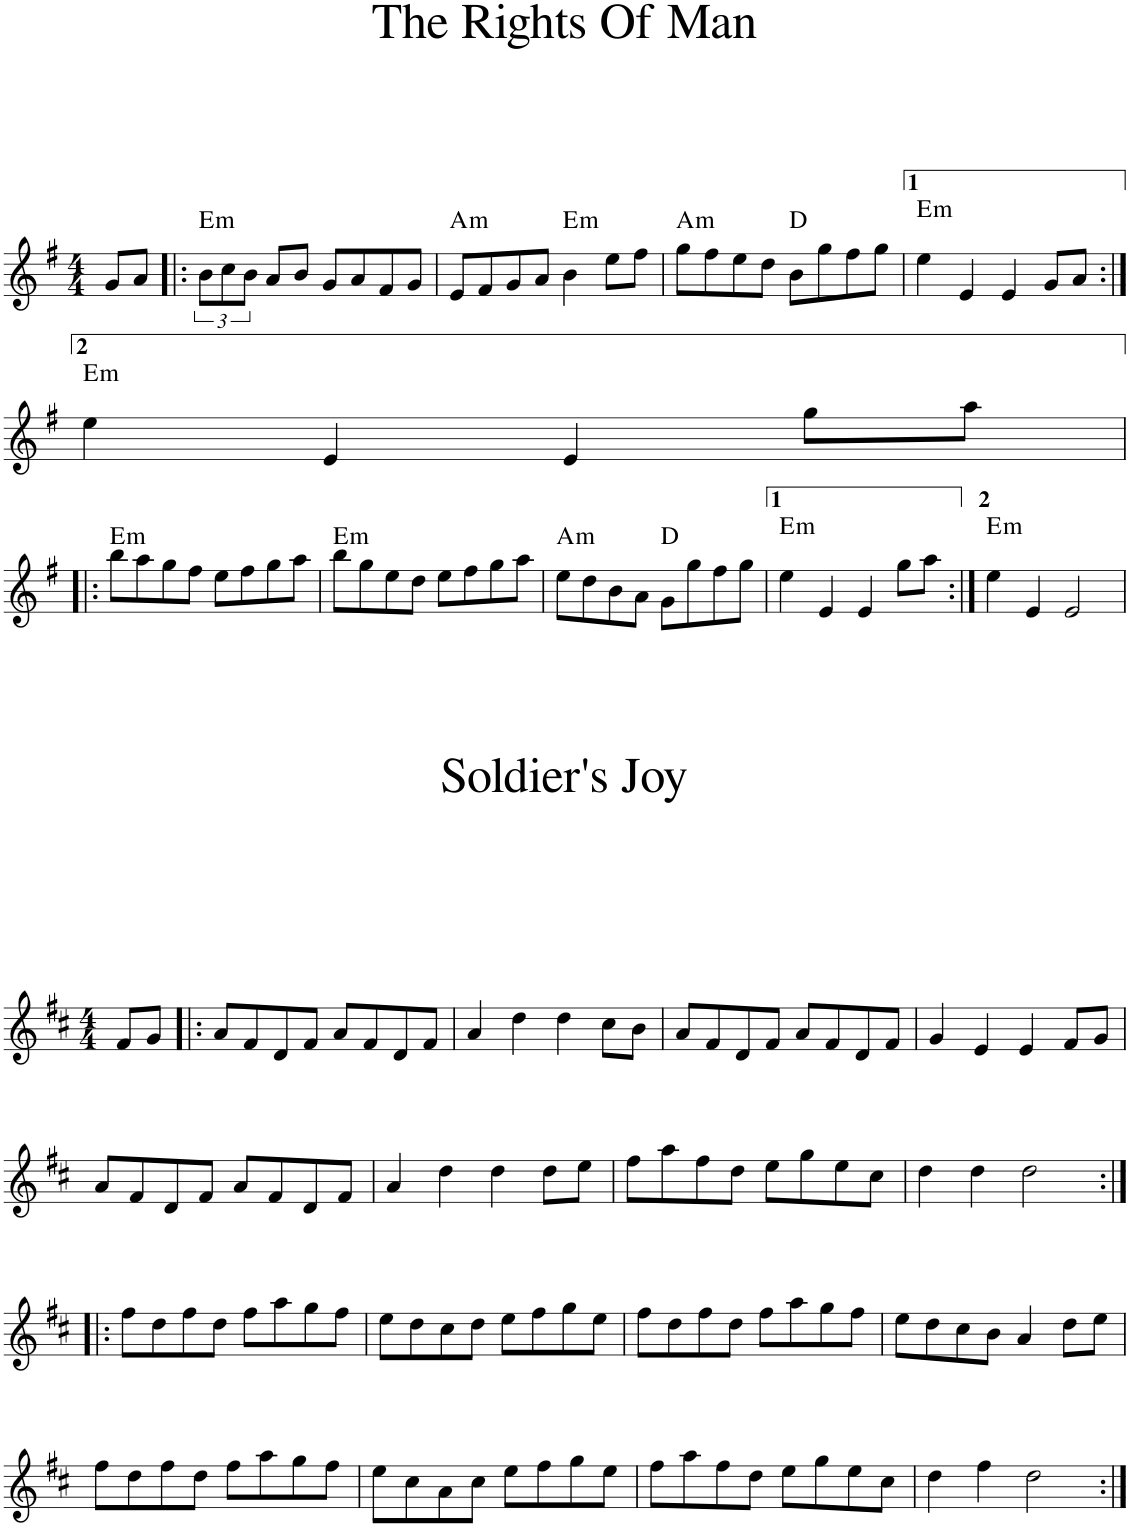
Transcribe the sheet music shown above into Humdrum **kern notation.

**kern	**harte
*part1	*part1
*staff1	*
*I"Piano	*
*I'Pno	*
*clefG2	*
*k[f#]	*
*G:	*
*M4/4	*
=1	=1
8g/L	.
8a/J	.
=2!|:	=2!|:
!	!LO:H:kt=m
12b\L	E:min
12cc\	.
12b\J	.
8a/L	.
8b/J	.
8g/L	.
8a/	.
8f#/	.
8g/J	.
=3	=3
!	!LO:H:kt=m
8e/L	A:min
8f#/	.
8g/	.
8a/J	.
!	!LO:H:kt=m
4b\	E:min
8ee\L	.
8ff#\J	.
=4	=4
!	!LO:H:kt=m
8gg\L	A:min
8ff#\	.
8ee\	.
8dd\J	.
8b\L	D:maj
8gg\	.
8ff#\	.
8gg\J	.
=5	=5
!	!LO:H:kt=m
4ee\	E:min
4e/	.
4e/	.
8g/L	.
8a/J	.
!!LO:LB:g=z
=6:|!	=6:|!
!	!LO:H:kt=m
4ee\	E:min
4e/	.
4e/	.
8gg\L	.
8aa\J	.
!!LO:LB:g=z
=7!|:	=7!|:
!	!LO:H:kt=m
8bb\L	E:min
8aa\	.
8gg\	.
8ff#\J	.
8ee\L	.
8ff#\	.
8gg\	.
8aa\J	.
=8	=8
!	!LO:H:kt=m
8bb\L	E:min
8gg\	.
8ee\	.
8dd\J	.
8ee\L	.
8ff#\	.
8gg\	.
8aa\J	.
=9	=9
!	!LO:H:kt=m
8ee\L	A:min
8dd\	.
8b\	.
8a\J	.
8g\L	D:maj
8gg\	.
8ff#\	.
8gg\J	.
=10	=10
!	!LO:H:kt=m
4ee\	E:min
4e/	.
4e/	.
8gg\L	.
8aa\J	.
=11:|!	=11:|!
!	!LO:H:kt=m
4ee\	E:min
4e/	.
2e/	.
!!LO:LB:g=z
=1	=1
*k[f#c#]	*
*D:	*
*M4/4	*
8f#/L	.
8g/J	.
=2!|:	=2!|:
8a/L	.
8f#/	.
8d/	.
8f#/J	.
8a/L	.
8f#/	.
8d/	.
8f#/J	.
=3	=3
4a/	.
4dd\	.
4dd\	.
8cc#\L	.
8b\J	.
=4	=4
8a/L	.
8f#/	.
8d/	.
8f#/J	.
8a/L	.
8f#/	.
8d/	.
8f#/J	.
=5	=5
4g/	.
4e/	.
4e/	.
8f#/L	.
8g/J	.
!!LO:LB:g=z
=6	=6
8a/L	.
8f#/	.
8d/	.
8f#/J	.
8a/L	.
8f#/	.
8d/	.
8f#/J	.
=7	=7
4a/	.
4dd\	.
4dd\	.
8dd\L	.
8ee\J	.
=8	=8
8ff#\L	.
8aa\	.
8ff#\	.
8dd\J	.
8ee\L	.
8gg\	.
8ee\	.
8cc#\J	.
=9	=9
4dd\	.
4dd\	.
2dd\	.
!!LO:LB:g=z
=10:|!|:	=10:|!|:
8ff#\L	.
8dd\	.
8ff#\	.
8dd\J	.
8ff#\L	.
8aa\	.
8gg\	.
8ff#\J	.
=11	=11
8ee\L	.
8dd\	.
8cc#\	.
8dd\J	.
8ee\L	.
8ff#\	.
8gg\	.
8ee\J	.
=12	=12
8ff#\L	.
8dd\	.
8ff#\	.
8dd\J	.
8ff#\L	.
8aa\	.
8gg\	.
8ff#\J	.
=13	=13
8ee\L	.
8dd\	.
8cc#\	.
8b\J	.
4a/	.
8dd\L	.
8ee\J	.
!!LO:LB:g=z
=14	=14
8ff#\L	.
8dd\	.
8ff#\	.
8dd\J	.
8ff#\L	.
8aa\	.
8gg\	.
8ff#\J	.
=15	=15
8ee\L	.
8cc#\	.
8a\	.
8cc#\J	.
8ee\L	.
8ff#\	.
8gg\	.
8ee\J	.
=16	=16
8ff#\L	.
8aa\	.
8ff#\	.
8dd\J	.
8ee\L	.
8gg\	.
8ee\	.
8cc#\J	.
=17	=17
4dd\	.
4ff#\	.
2dd\	.
=:|!	=:|!
*-	*-
